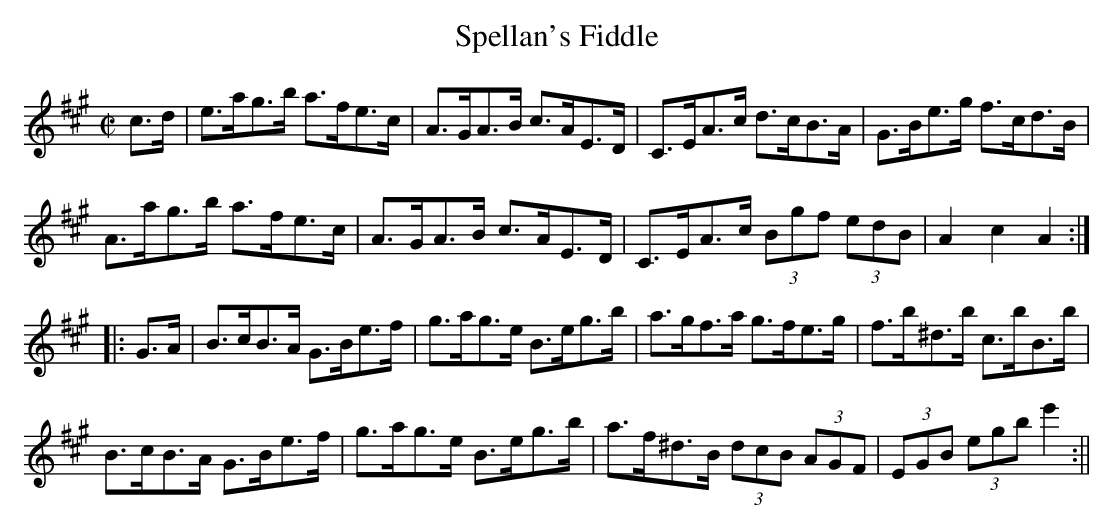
X:1
T: Spellan's Fiddle
M: C|
L: 1/8
K: A
c>d | e>ag>b a>fe>c | A>GA>B c>AE>D | C>EA>c d>cB>A | G>Be>g f>cd>B |
A>ag>b a>fe>c | A>GA>B c>AE>D | C>EA>c (3Bgf (3edB | A2 c2 A2 :|
|: G>A | B>cB>A G>Be>f | g>ag>e B>eg>b |a>gf>a g>fe>g | f>b^d>b c>bB>b |
B>cB>A G>Be>f | g>ag>e B>eg>b | a>f^d>B (3dcB (3AGF | (3EGB (3egb e'2 :||
